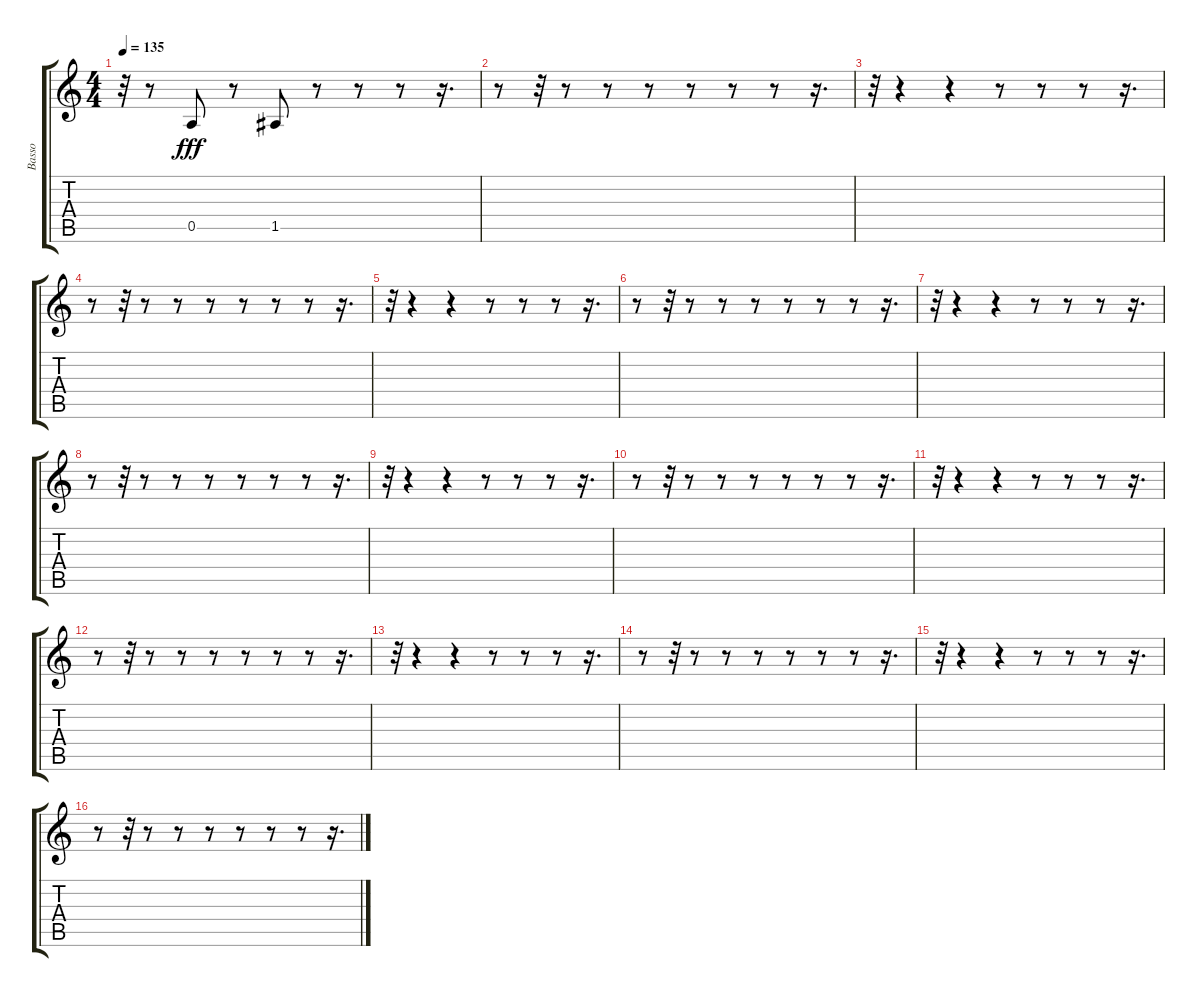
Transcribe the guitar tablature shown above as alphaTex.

\track ("Basso" "Basso") {instrument electricbassfinger}
\staff {score tabs}
\tuning (E4 B3 G3 D3 A2 E2) {hide}
\ts (4 4)
\tempo 135
\clef g2
\ks c
r.32{dy fff} r.8 0.5.8 r.8 1.5.8 r.8 r.8 r.8 r.16{d} |
r.8 r.32 r.8 r.8 r.8 r.8 r.8 r.8 r.16{d} |
r.32 r.4 r.4 r.8 r.8 r.8 r.16{d} |
r.8 r.32 r.8 r.8 r.8 r.8 r.8 r.8 r.16{d} |
r.32 r.4 r.4 r.8 r.8 r.8 r.16{d} |
r.8 r.32 r.8 r.8 r.8 r.8 r.8 r.8 r.16{d} |
r.32 r.4 r.4 r.8 r.8 r.8 r.16{d} |
r.8 r.32 r.8 r.8 r.8 r.8 r.8 r.8 r.16{d} |
r.32 r.4 r.4 r.8 r.8 r.8 r.16{d} |
r.8 r.32 r.8 r.8 r.8 r.8 r.8 r.8 r.16{d} |
r.32 r.4 r.4 r.8 r.8 r.8 r.16{d} |
r.8 r.32 r.8 r.8 r.8 r.8 r.8 r.8 r.16{d} |
r.32 r.4 r.4 r.8 r.8 r.8 r.16{d} |
r.8 r.32 r.8 r.8 r.8 r.8 r.8 r.8 r.16{d} |
r.32 r.4 r.4 r.8 r.8 r.8 r.16{d} |
r.8 r.32 r.8 r.8 r.8 r.8 r.8 r.8 r.16{d}
